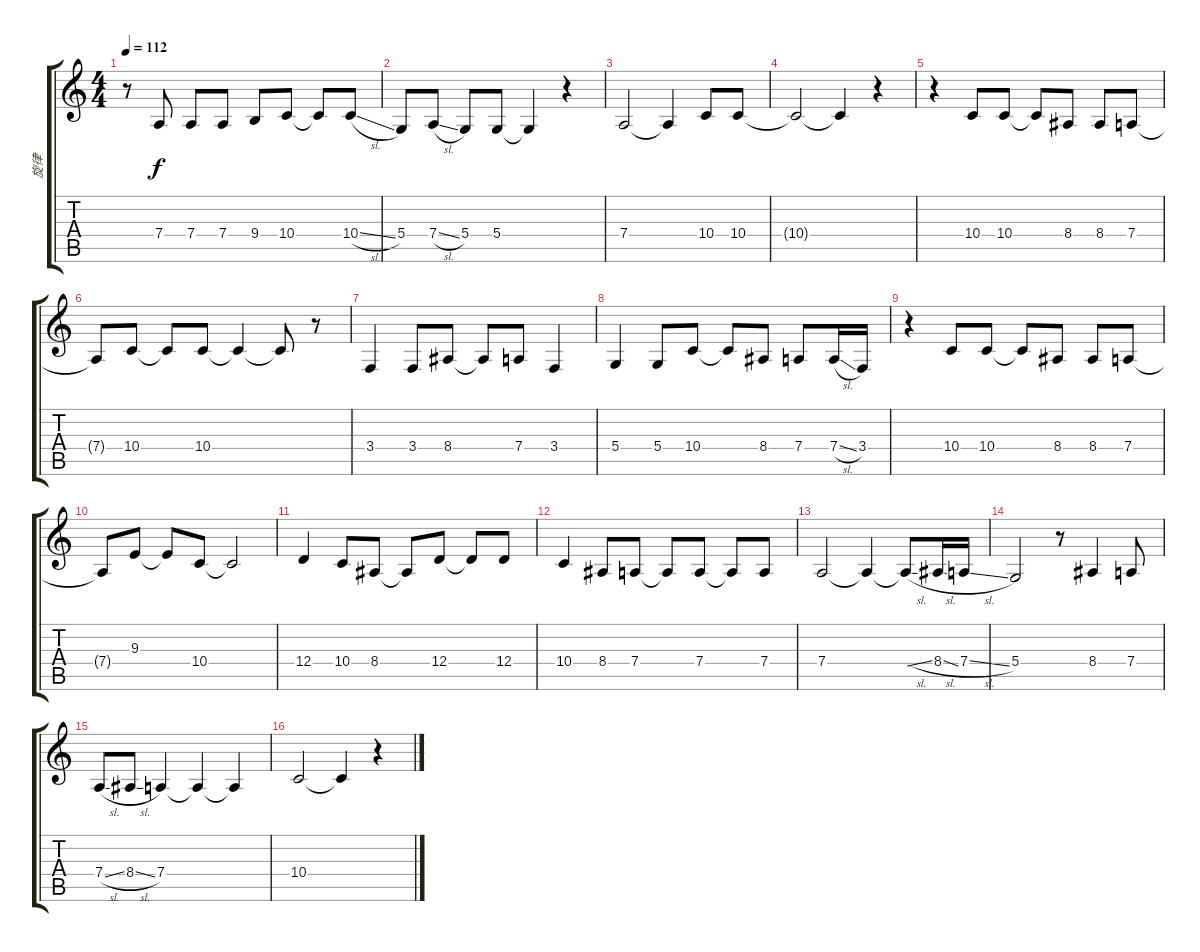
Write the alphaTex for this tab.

\track ("旋律" "旋律") {instrument cello}
\staff {score tabs}
\tuning (E4 B3 G3 D3 A2 E2) {hide}
\ts (4 4)
\tempo 112
\clef g2
\ks c
r.8{dy f} 7.4.8 7.4.8 7.4.8 9.4.8 10.4.8 10.4{t}.8 10.4{sl}.8 |
5.4.8 7.4{sl}.8 5.4.8 5.4.8 5.4{t}.4 r.4 |
7.4.2 7.4{t}.4 10.4.8 10.4.8 |
10.4{t}.2 10.4{t}.4 r.4 |
r.4 10.4.8 10.4.8 10.4{t}.8 8.4.8 8.4.8 7.4.8 |
7.4{t}.8 10.4.8 10.4{t}.8 10.4.8 10.4{t}.4 10.4{t}.8 r.8 |
3.4.4 3.4.8 8.4.8 8.4{t}.8 7.4.8 3.4.4 |
5.4.4 5.4.8 10.4.8 10.4{t}.8 8.4.8 7.4.8 7.4{sl}.16 3.4.16 |
r.4 10.4.8 10.4.8 10.4{t}.8 8.4.8 8.4.8 7.4.8 |
7.4{t}.8 9.3.8 9.3{t}.8 10.4.8 10.4{t}.2 |
12.4.4 10.4.8 8.4.8 8.4{t}.8 12.4.8 12.4{t}.8 12.4.8 |
10.4.4 8.4.8 7.4.8 7.4{t}.8 7.4.8 7.4{t}.8 7.4.8 |
7.4.2 7.4{t}.4 7.4{sl t}.8 8.4{sl}.16 7.4{sl}.16 |
5.4.2 r.8 8.4.4 7.4.8 |
7.4{sl}.8 8.4{sl}.8 7.4.4 7.4{t}.4 7.4{t}.4 |
10.4.2 10.4{t}.4 r.4
